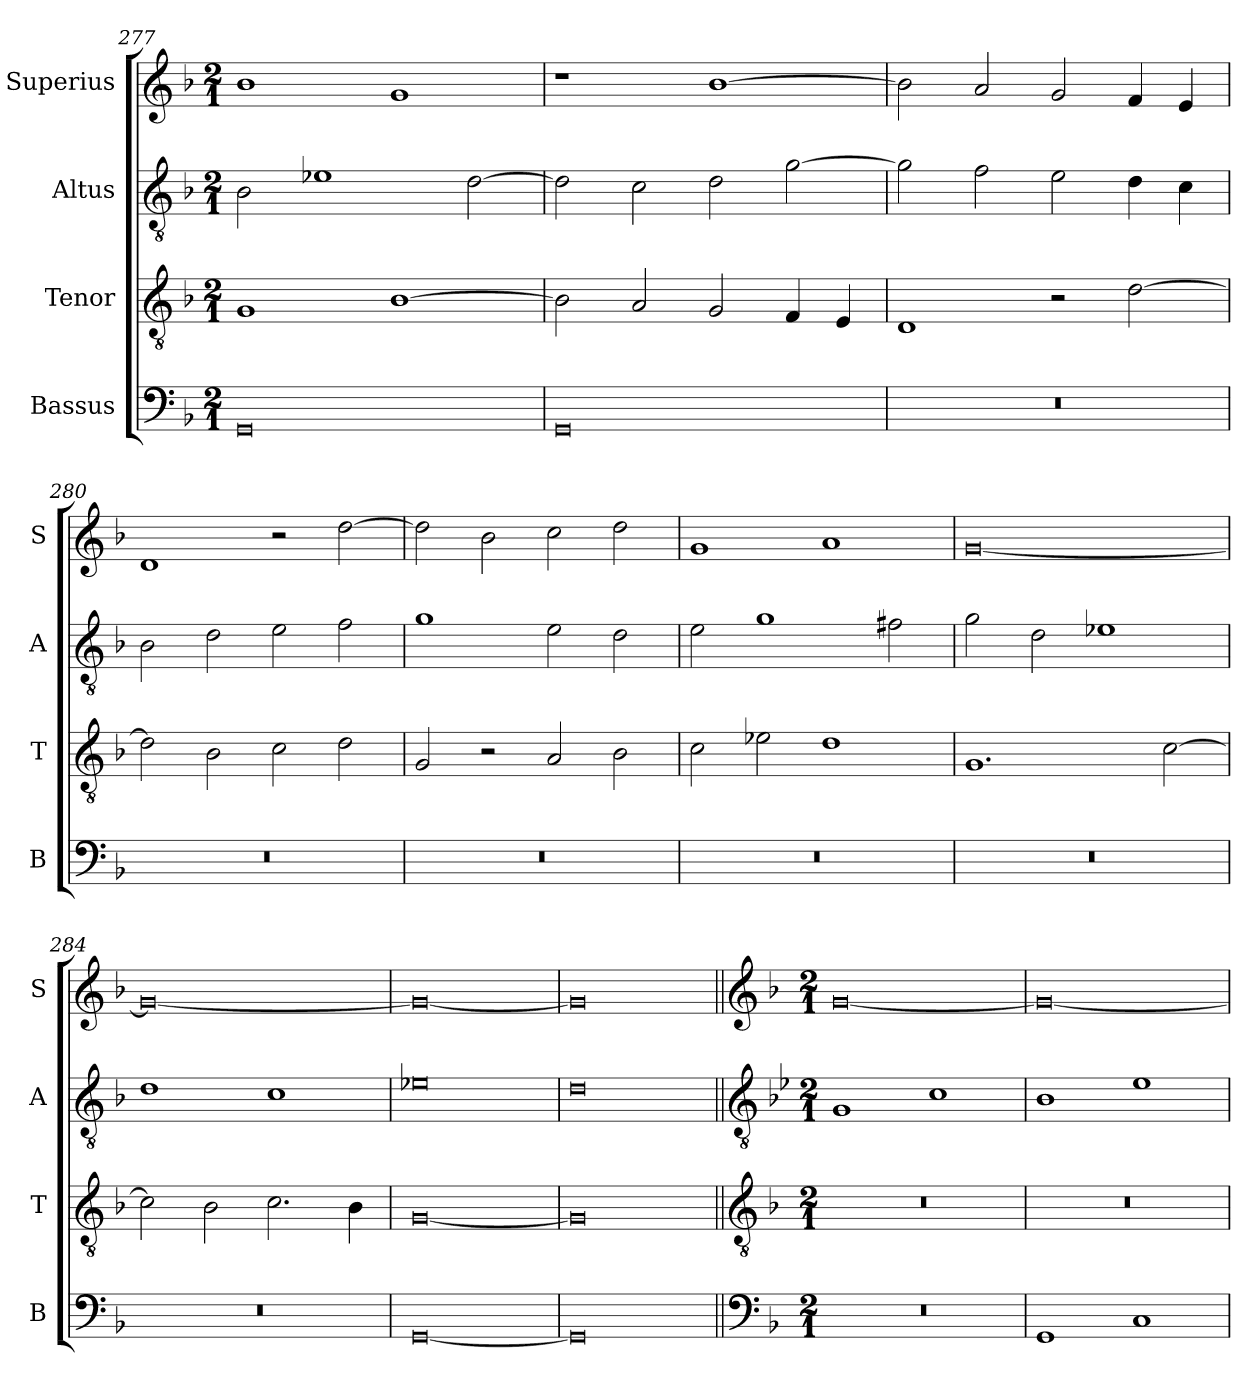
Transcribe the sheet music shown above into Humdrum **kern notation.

**kern	**kern	**kern	**kern
*part4	*part3	*part2	*part1
*staff4	*staff3	*staff2	*staff1
*I"Bassus	*I"Tenor	*I"Altus	*I"Superius
*I'B	*I'T	*I'A	*I'S
*clefF4	*clefGv2	*clefGv2	*clefG2
*k[b-]	*k[b-]	*k[b-]	*k[b-]
*M2/1	*M2/1	*M2/1	*M2/1
=277	=277	=277	=277
0GG	1G	2B-\	1b-
.	.	1e-X	.
.	[1B-	.	1g
.	.	[2d\	.
=278	=278	=278	=278
0GG	2B-\]	2d\]	1r
.	2A/	2c\	.
.	2G/	2d\	[1b-
.	4F/	[2g\	.
.	4E/	.	.
=279	=279	=279	=279
0r	1D	2g\]	2b-\]
.	.	2f\	2a/
.	2r	2e\	2g/
.	[2d\	4d\	4f/
.	.	4c\	4e/
=280	=280	=280	=280
0r	2d\]	2B-\	1d
.	2B-\	2d\	.
.	2c\	2e\	2r
.	2d\	2f\	[2dd\
=281	=281	=281	=281
0r	2G/	1g	2dd\]
.	2r	.	2b-\
.	2A/	2e\	2cc\
.	2B-\	2d\	2dd\
=282	=282	=282	=282
0r	2c\	2e\	1g
.	2e-X\	1g	.
.	1d	.	1a
.	.	2f#X\	.
=283	=283	=283	=283
0r	1.G	2g\	[0g
.	.	2d\	.
.	.	1e-X	.
.	[2c\	.	.
=284	=284	=284	=284
0r	2c\]	1d	0g_
.	2B-\	.	.
.	2.c\	1c	.
.	4B-\	.	.
=285	=285	=285	=285
[0GG	[0G	0e-X	0g_
=286	=286	=286	=286
0GG]	0G]	0d	0g]
!!LO:LB:g=z
=287||	=287||	=287||	=287||
*clefF4	*clefGv2	*clefGv2	*clefG2
*k[b-]	*k[b-]	*k[b-e-]	*k[b-]
*M2/1	*M2/1	*M2/1	*M2/1
0r	0r	1G	[0g
.	.	1c	.
=288	=288	=288	=288
1GG	0r	1B-	0g_
1C	.	1e-	.
=	=	=	=
*-	*-	*-	*-
